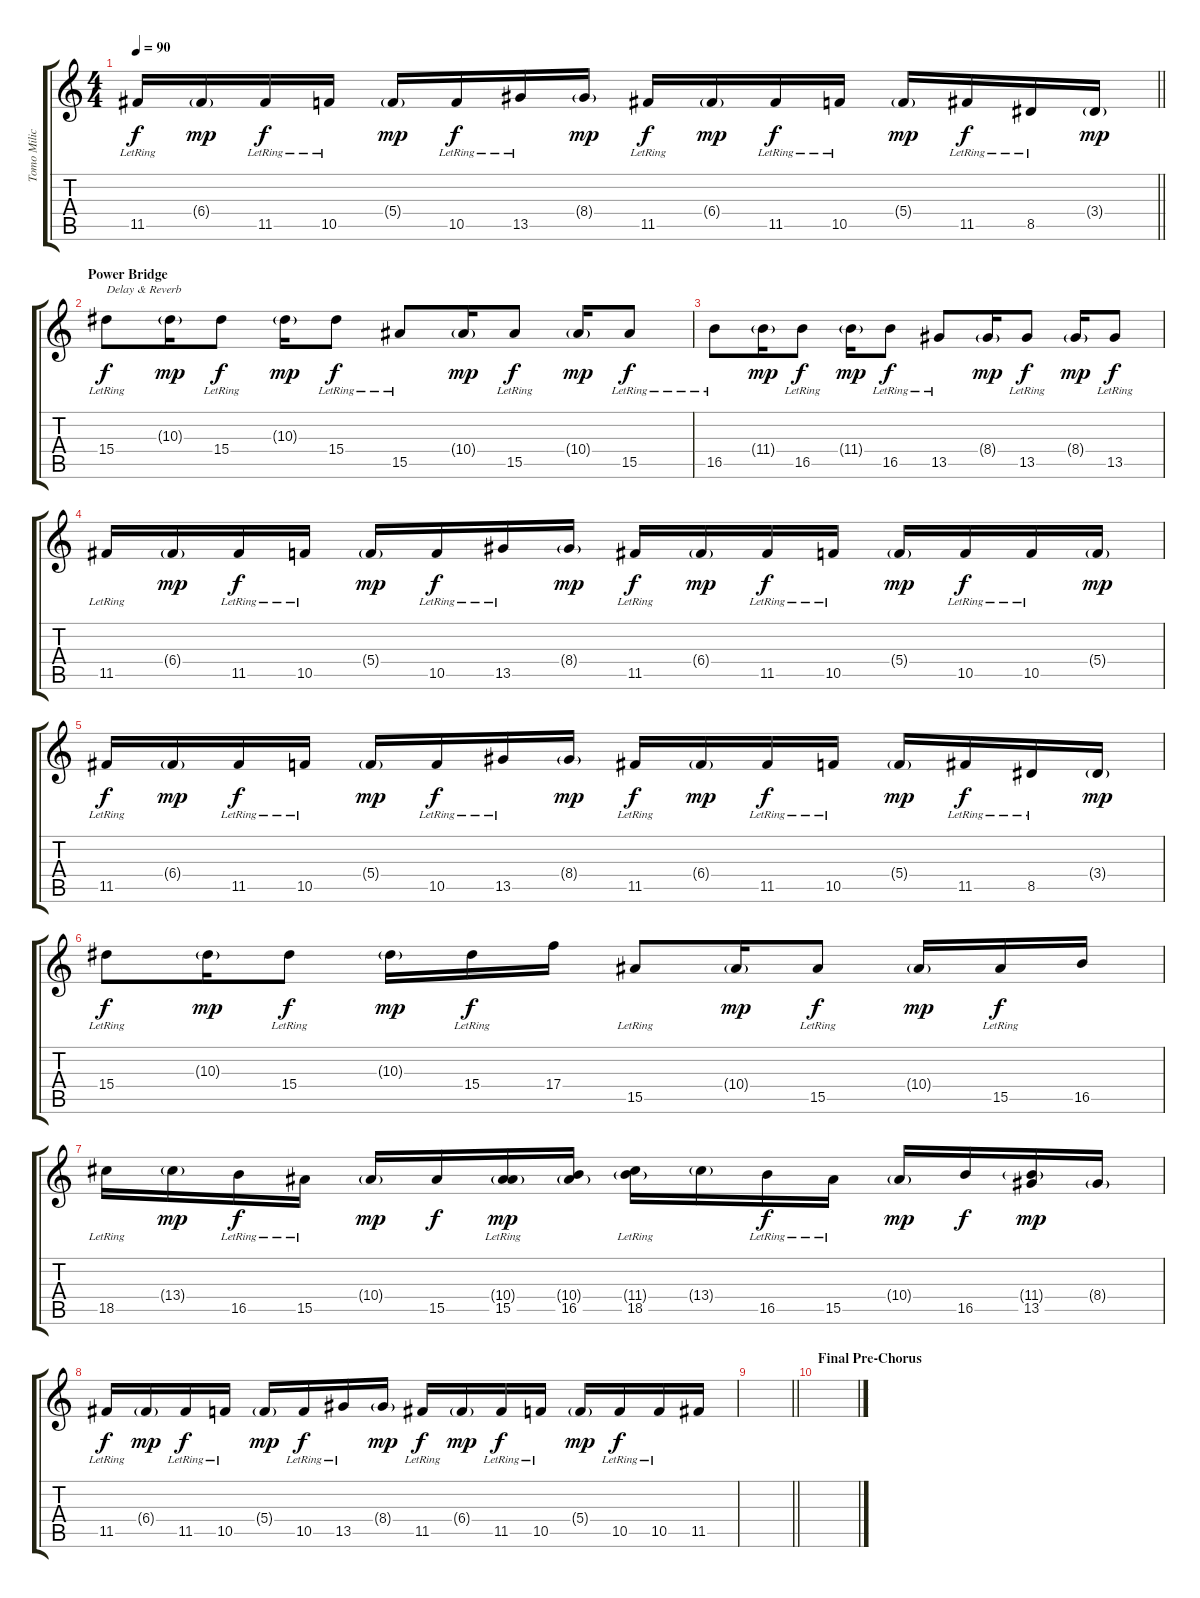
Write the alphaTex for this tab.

\track ("Tomo Milicevic  - Guitar" "Tomo Milic") {instrument overdrivenguitar}
\staff {score tabs}
\tuning (D4 A3 F3 C3 G2 C2) {hide}
\ts (4 4)
\tempo 90
\clef g2
\barLineRight lightlight
\ks c
11.5{lr}.16{dy f} 6.4{g}.16{dy mp} 11.5{lr}.16{dy f} 10.5{lr}.16 5.4{g}.16{dy mp} 10.5{lr}.16{dy f} 13.5{lr}.16 8.4{g}.16{dy mp} 11.5{lr}.16{dy f} 6.4{g}.16{dy mp} 11.5{lr}.16{dy f} 10.5{lr}.16 5.4{g}.16{dy mp} 11.5{lr}.16{dy f} 8.5{lr}.16 3.4{g}.16{dy mp} |
\section ("" "Power Bridge")
15.4{lr}.8{txt "Delay & Reverb" dy f instrument overdrivenguitar} 10.3{g}.16{dy mp} 15.4{lr}.8{dy f} 10.3{g}.16{dy mp} 15.4{lr}.8{dy f} 15.5{lr}.8 10.4{g}.16{dy mp} 15.5{lr}.8{dy f} 10.4{g}.16{dy mp} 15.5{lr}.8{dy f} |
16.5{lr}.8 11.4{g}.16{dy mp} 16.5{lr}.8{dy f} 11.4{g}.16{dy mp} 16.5{lr}.8{dy f} 13.5{lr}.8 8.4{g}.16{dy mp} 13.5{lr}.8{dy f} 8.4{g}.16{dy mp} 13.5{lr}.8{dy f} |
11.5{lr}.16 6.4{g}.16{dy mp} 11.5{lr}.16{dy f} 10.5{lr}.16 5.4{g}.16{dy mp} 10.5{lr}.16{dy f} 13.5{lr}.16 8.4{g}.16{dy mp} 11.5{lr}.16{dy f} 6.4{g}.16{dy mp} 11.5{lr}.16{dy f} 10.5{lr}.16 5.4{g}.16{dy mp} 10.5{lr}.16{dy f} 10.5{lr}.16 5.4{g}.16{dy mp} |
11.5{lr}.16{dy f} 6.4{g}.16{dy mp} 11.5{lr}.16{dy f} 10.5{lr}.16 5.4{g}.16{dy mp} 10.5{lr}.16{dy f} 13.5{lr}.16 8.4{g}.16{dy mp} 11.5{lr}.16{dy f} 6.4{g}.16{dy mp} 11.5{lr}.16{dy f} 10.5{lr}.16 5.4{g}.16{dy mp} 11.5{lr}.16{dy f} 8.5{lr}.16 3.4{g}.16{dy mp} |
15.4{lr}.8{dy f} 10.3{g}.16{dy mp} 15.4{lr}.8{dy f} 10.3{g}.16{dy mp} 15.4{lr}.16{dy f} 17.4.16 15.5{lr}.8 10.4{g}.16{dy mp} 15.5{lr}.8{dy f} 10.4{g}.16{dy mp} 15.5{lr}.16{dy f} 16.5.16 |
18.5{lr}.16 13.4{g}.16{dy mp} 16.5{lr}.16{dy f} 15.5{lr}.16 10.4{g}.16{dy mp} 15.5.16{dy f} (10.4{g} 15.5{lr}).16{dy mp} (10.4{g} 16.5).16 (11.4{g} 18.5{lr}).16 13.4{g}.16 16.5{lr}.16{dy f} 15.5{lr}.16 10.4{g}.16{dy mp} 16.5.16{dy f} (11.4{g} 13.5).16{dy mp} 8.4{g}.16 |
11.5{lr}.16{dy f} 6.4{g}.16{dy mp} 11.5{lr}.16{dy f} 10.5{lr}.16 5.4{g}.16{dy mp} 10.5{lr}.16{dy f} 13.5{lr}.16 8.4{g}.16{dy mp} 11.5{lr}.16{dy f} 6.4{g}.16{dy mp} 11.5{lr}.16{dy f} 10.5{lr}.16 5.4{g}.16{dy mp} 10.5{lr}.16{dy f} 10.5{lr}.16 11.5.16 |
\barLineRight lightlight
|
\section ("" "Final Pre-Chorus")
